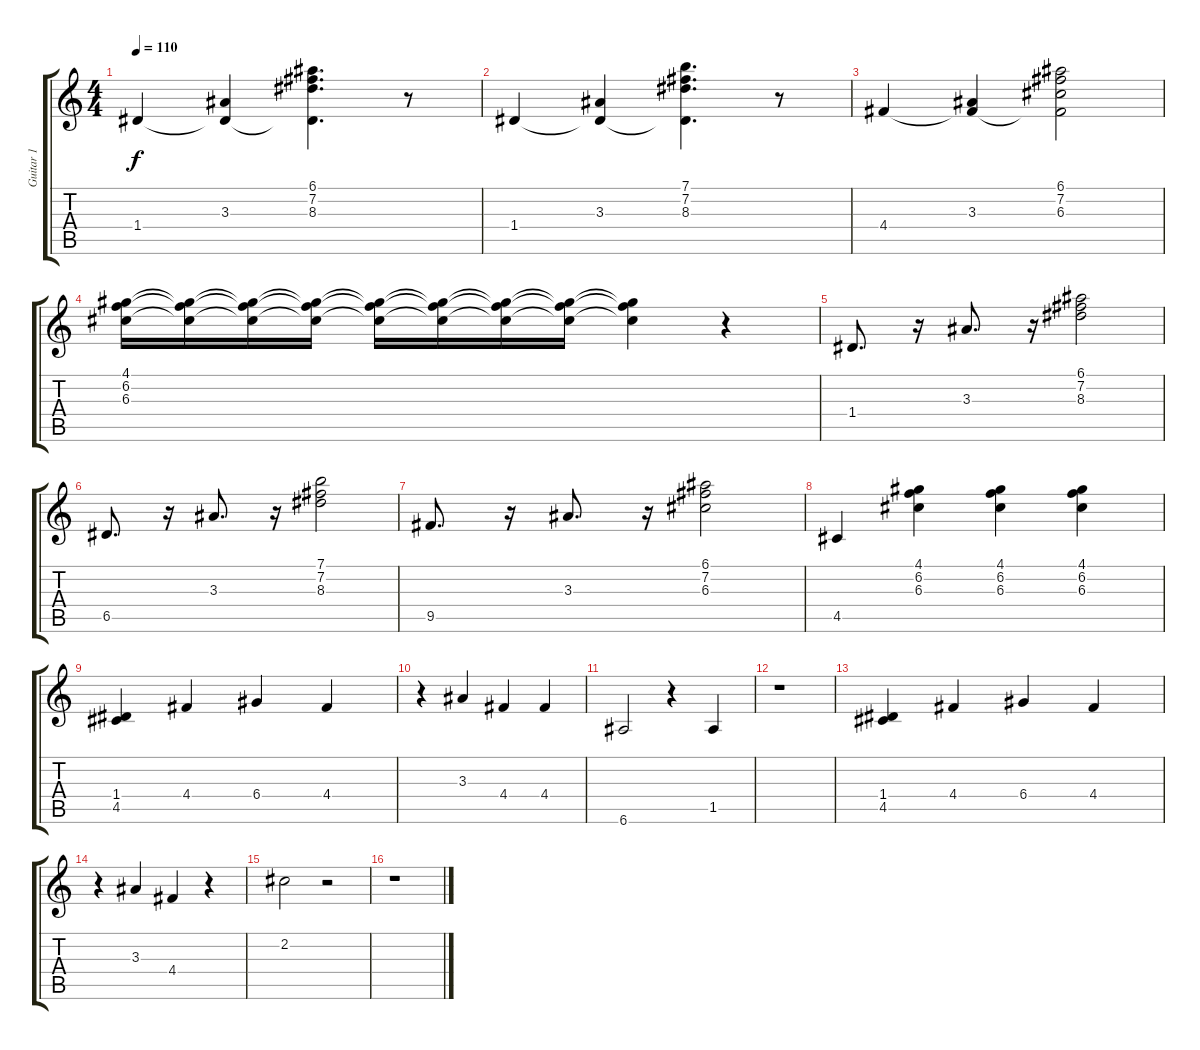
\track ("Guitar 1" "Guitar 1") {instrument electricguitarclean}
\staff {score tabs}
\tuning (E4 B3 G3 D3 A2 E2) {hide}
\ts (4 4)
\tempo 110
\clef g2
\ks c
1.4.4{dy f} (3.3 1.4{t}).4 (6.1 7.2 8.3 1.4{t}).4{d} r.8 |
1.4.4 (3.3 1.4{t}).4 (7.1 7.2 8.3 1.4{t}).4{d} r.8 |
4.4.4 (3.3 4.4{t}).4 (6.1 7.2 6.3 4.4{t}).2 |
(4.1 6.2 6.3).16 (4.1{t} 6.2{t} 6.3{t}).16 (4.1{t} 6.2{t} 6.3{t}).16 (4.1{t} 6.2{t} 6.3{t}).16 (4.1{t} 6.2{t} 6.3{t}).16 (4.1{t} 6.2{t} 6.3{t}).16 (4.1{t} 6.2{t} 6.3{t}).16 (4.1{t} 6.2{t} 6.3{t}).16 (4.1{t} 6.2{t} 6.3{t}).4 r.4 |
1.4.8{d} r.16 3.3.8{d} r.16 (6.1 7.2 8.3).2 |
6.5.8{d} r.16 3.3.8{d} r.16 (7.1 7.2 8.3).2 |
9.5.8{d} r.16 3.3.8{d} r.16 (6.1 7.2 6.3).2 |
4.5.4 (4.1 6.2 6.3).4 (4.1 6.2 6.3).4 (4.1 6.2 6.3).4 |
(1.4 4.5).4 4.4.4 6.4.4 4.4.4 |
r.4 3.3.4 4.4.4 4.4.4 |
6.6.2 r.4 1.5.4 |
r.1 |
(1.4 4.5).4 4.4.4 6.4.4 4.4.4 |
r.4 3.3.4 4.4.4 r.4 |
2.2.2 r.2 |
r.1
